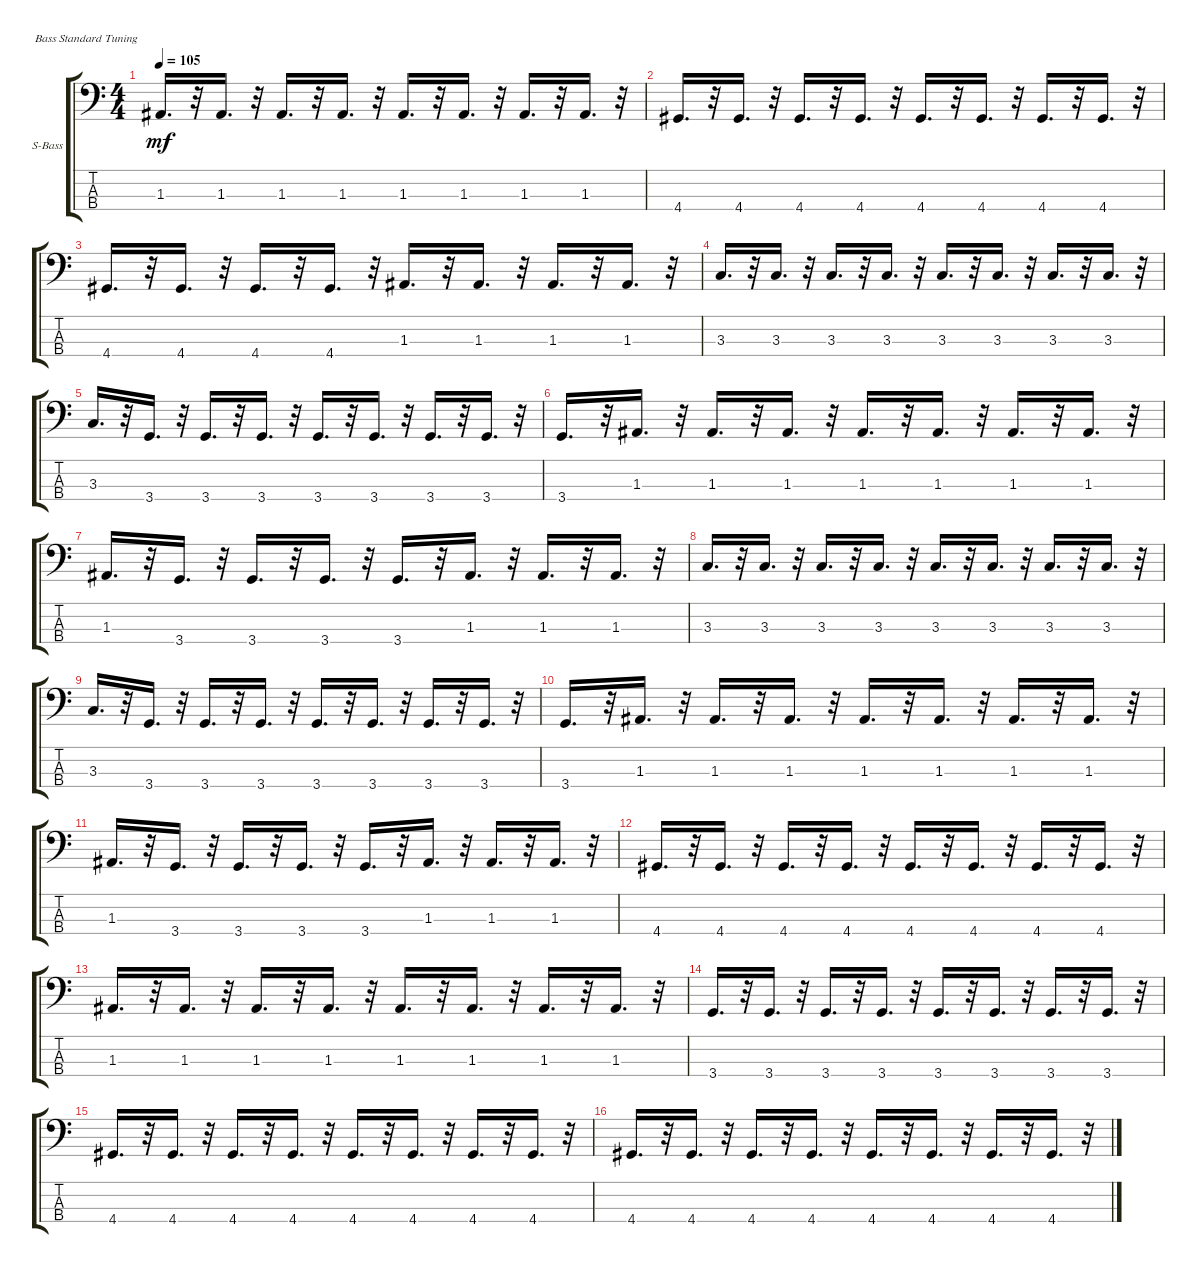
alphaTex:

\bracketExtendMode groupsimilarinstruments
\firstSystemTrackNameOrientation horizontal
\otherSystemsTrackNameOrientation horizontal
\track ("Rolling in the deep" "S-Bass") {instrument synthbass1}
\staff {score tabs}
\tuning (G2 D2 A1 E1)
\ts (4 4)
\tempo 105
\clef f4
\ks c
1.3.16{d dy mf} r.32 1.3.16{d} r.32 1.3.16{d} r.32 1.3.16{d} r.32 1.3.16{d} r.32 1.3.16{d} r.32 1.3.16{d} r.32 1.3.16{d} r.32 |
4.4.16{d} r.32 4.4.16{d} r.32 4.4.16{d} r.32 4.4.16{d} r.32 4.4.16{d} r.32 4.4.16{d} r.32 4.4.16{d} r.32 4.4.16{d} r.32 |
4.4.16{d} r.32 4.4.16{d} r.32 4.4.16{d} r.32 4.4.16{d} r.32 1.3.16{d} r.32 1.3.16{d} r.32 1.3.16{d} r.32 1.3.16{d} r.32 |
3.3.16{d} r.32 3.3.16{d} r.32 3.3.16{d} r.32 3.3.16{d} r.32 3.3.16{d} r.32 3.3.16{d} r.32 3.3.16{d} r.32 3.3.16{d} r.32 |
3.3.16{d} r.32 3.4.16{d} r.32 3.4.16{d} r.32 3.4.16{d} r.32 3.4.16{d} r.32 3.4.16{d} r.32 3.4.16{d} r.32 3.4.16{d} r.32 |
3.4.16{d} r.32 1.3.16{d} r.32 1.3.16{d} r.32 1.3.16{d} r.32 1.3.16{d} r.32 1.3.16{d} r.32 1.3.16{d} r.32 1.3.16{d} r.32 |
1.3.16{d} r.32 3.4.16{d} r.32 3.4.16{d} r.32 3.4.16{d} r.32 3.4.16{d} r.32 1.3.16{d} r.32 1.3.16{d} r.32 1.3.16{d} r.32 |
3.3.16{d} r.32 3.3.16{d} r.32 3.3.16{d} r.32 3.3.16{d} r.32 3.3.16{d} r.32 3.3.16{d} r.32 3.3.16{d} r.32 3.3.16{d} r.32 |
3.3.16{d} r.32 3.4.16{d} r.32 3.4.16{d} r.32 3.4.16{d} r.32 3.4.16{d} r.32 3.4.16{d} r.32 3.4.16{d} r.32 3.4.16{d} r.32 |
3.4.16{d} r.32 1.3.16{d} r.32 1.3.16{d} r.32 1.3.16{d} r.32 1.3.16{d} r.32 1.3.16{d} r.32 1.3.16{d} r.32 1.3.16{d} r.32 |
1.3.16{d} r.32 3.4.16{d} r.32 3.4.16{d} r.32 3.4.16{d} r.32 3.4.16{d} r.32 1.3.16{d} r.32 1.3.16{d} r.32 1.3.16{d} r.32 |
4.4.16{d} r.32 4.4.16{d} r.32 4.4.16{d} r.32 4.4.16{d} r.32 4.4.16{d} r.32 4.4.16{d} r.32 4.4.16{d} r.32 4.4.16{d} r.32 |
1.3.16{d} r.32 1.3.16{d} r.32 1.3.16{d} r.32 1.3.16{d} r.32 1.3.16{d} r.32 1.3.16{d} r.32 1.3.16{d} r.32 1.3.16{d} r.32 |
3.4.16{d} r.32 3.4.16{d} r.32 3.4.16{d} r.32 3.4.16{d} r.32 3.4.16{d} r.32 3.4.16{d} r.32 3.4.16{d} r.32 3.4.16{d} r.32 |
4.4.16{d} r.32 4.4.16{d} r.32 4.4.16{d} r.32 4.4.16{d} r.32 4.4.16{d} r.32 4.4.16{d} r.32 4.4.16{d} r.32 4.4.16{d} r.32 |
4.4.16{d} r.32 4.4.16{d} r.32 4.4.16{d} r.32 4.4.16{d} r.32 4.4.16{d} r.32 4.4.16{d} r.32 4.4.16{d} r.32 4.4.16{d} r.32
